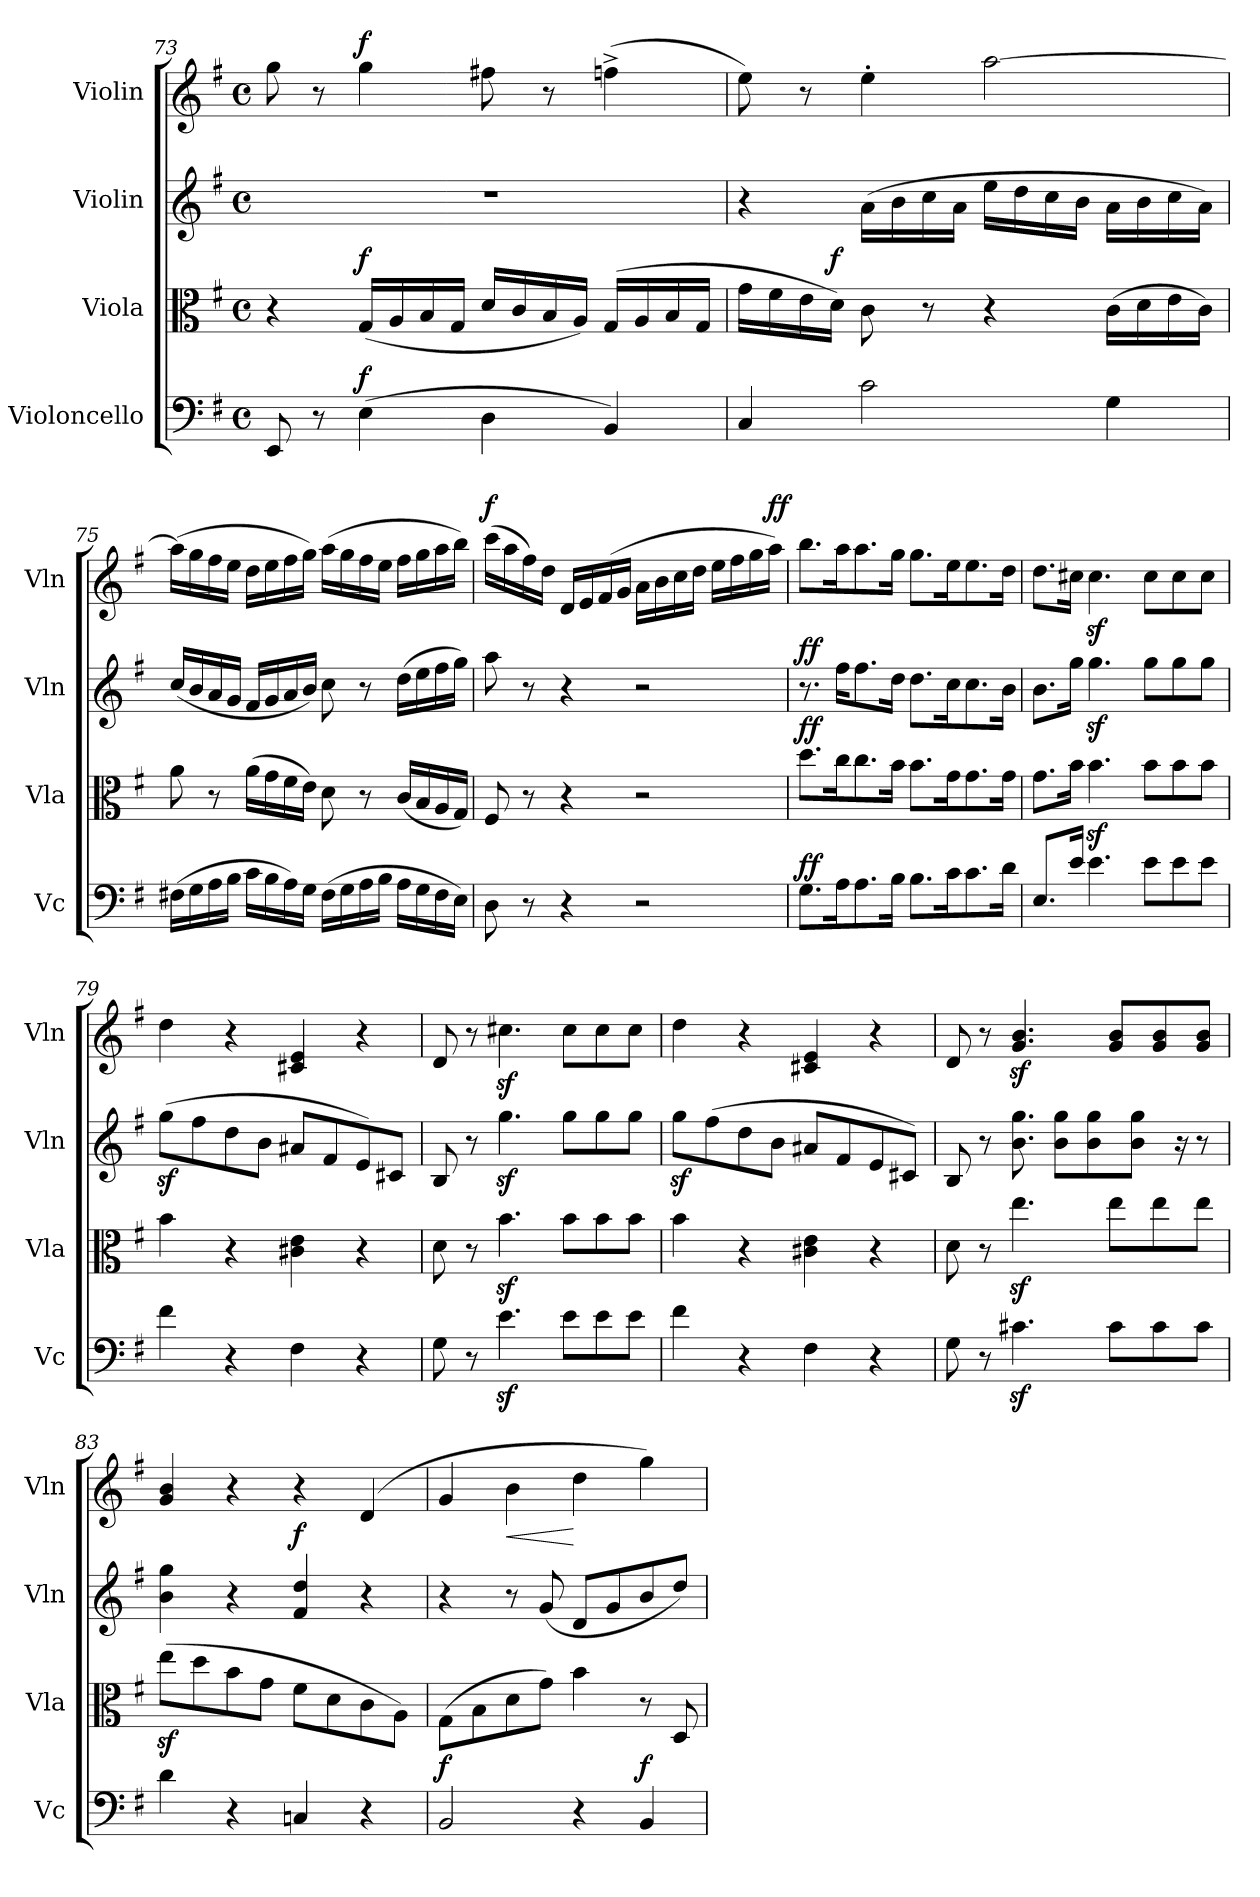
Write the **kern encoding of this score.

**kern	**dynam	**kern	**dynam	**kern	**dynam	**kern	**dynam
*part4	*part4	*part3	*part3	*part2	*part2	*part1	*part1
*staff4	*staff4	*staff3	*staff3	*staff2	*staff2	*staff1	*staff1
*I"Violoncello	*	*I"Viola	*	*I"Violin	*	*I"Violin	*
*I'Vc	*	*I'Vla	*	*I'Vln	*	*I'Vln	*
*clefF4	*	*clefC3	*	*clefG2	*	*clefG2	*
*k[f#]	*	*k[f#]	*	*k[f#]	*	*k[f#]	*
*M4/4	*	*M4/4	*	*M4/4	*	*M4/4	*
*met(c)	*	*met(c)	*	*met(c)	*	*met(c)	*
=73	=73	=73	=73	=73	=73	=73	=73
8EE/	.	4r	.	1r	.	8gg\	.
8r	.	.	.	.	.	8r	.
!	!LO:DY:a	!	!LO:DY:a	!	!	!	!LO:DY:a
(4E\	f	(16G/LL	f	.	.	4gg\	f
.	.	16A/	.	.	.	.	.
.	.	16B/	.	.	.	.	.
.	.	16G/JJ	.	.	.	.	.
4D\	.	16d/LL	.	.	.	8ff#X\	.
.	.	16c/	.	.	.	.	.
.	.	16B/	.	.	.	8r	.
.	.	16A/JJ)	.	.	.	.	.
4BB/)	.	(16G/LL	.	.	.	(4ffn^\	.
.	.	16A/	.	.	.	.	.
.	.	16B/	.	.	.	.	.
.	.	16G/JJ	.	.	.	.	.
=74	=74	=74	=74	=74	=74	=74	=74
4C/	.	16g\LL	.	4r	.	8ee\)	.
.	.	16f#\	.	.	.	.	.
.	.	16e\	.	.	.	8r	.
!	!	!	!LO:DY:a	!	!	!	!
.	.	16d\JJ)	f	.	.	.	.
2c\	.	8c\	.	(16a\LL	.	4ee'\	.
.	.	.	.	16b\	.	.	.
.	.	8r	.	16cc\	.	.	.
.	.	.	.	16a\JJ	.	.	.
.	.	4r	.	16ee\LL	.	[2aa\	.
.	.	.	.	16dd\	.	.	.
.	.	.	.	16cc\	.	.	.
.	.	.	.	16b\JJ	.	.	.
4G\	.	(16c\LL	.	16a\LL	.	.	.
.	.	16d\	.	16b\	.	.	.
.	.	16e\	.	16cc\	.	.	.
.	.	16c\JJ)	.	16a\JJ)	.	.	.
=75	=75	=75	=75	=75	=75	=75	=75
(16F#X\LL	.	8a\	.	(16cc/LL	.	(16aa\LL]	.
16G\	.	.	.	16b/	.	16gg\	.
16A\	.	8r	.	16a/	.	16ff#\	.
16B\JJ	.	.	.	16g/JJ	.	16ee\JJ	.
16c\LL	.	(16a\LL	.	16f#/LL	.	16dd\LL	.
16B\	.	16g\	.	16g/	.	16ee\	.
16A\)	.	16f#\	.	16a/	.	16ff#\	.
16G\JJ	.	16e\JJ)	.	16b/JJ)	.	16gg\JJ)	.
(16F#\LL	.	8d\	.	8cc\	.	(16aa\LL	.
16G\	.	.	.	.	.	16gg\	.
16A\	.	8r	.	8r	.	16ff#\	.
16B\JJ	.	.	.	.	.	16ee\JJ	.
16A\LL	.	(16c/LL	.	(16dd\LL	.	16ff#\LL	.
16G\	.	16B/	.	16ee\	.	16gg\	.
16F#\	.	16A/	.	16ff#\	.	16aa\	.
16E\JJ)	.	16G/JJ)	.	16gg\JJ)	.	16bb\JJ)	.
=76	=76	=76	=76	=76	=76	=76	=76
!	!	!	!	!	!	!	!LO:DY:a
8D\	.	8F#/	.	8aa\	.	(16ccc\LL	f
.	.	.	.	.	.	16aa\	.
8r	.	8r	.	8r	.	16ff#\)	.
.	.	.	.	.	.	16dd\JJ	.
4r	.	4r	.	4r	.	16d/LL	.
.	.	.	.	.	.	16e/	.
.	.	.	.	.	.	(16f#/	.
.	.	.	.	.	.	16g/JJ	.
2r	.	2r	.	2r	.	16a\LL	.
.	.	.	.	.	.	16b\	.
.	.	.	.	.	.	16cc\	.
.	.	.	.	.	.	16dd\JJ	.
.	.	.	.	.	.	16ee\LL	.
.	.	.	.	.	.	16ff#\	.
.	.	.	.	.	.	16gg\	.
!	!	!	!	!	!	!	!LO:DY:a
.	.	.	.	.	.	16aa\JJ)	ff
=77	=77	=77	=77	=77	=77	=77	=77
!	!LO:DY:a	!	!LO:DY:a	!	!LO:DY:a	!	!
8.G\L	ff	8.dd\L	ff	8.r	ff	8.bb\L	.
16A\K	.	16cc\K	.	16ff#\KL	.	16aa\K	.
8.A\	.	8.cc\	.	8.ff#\	.	8.aa\	.
16B\Jk	.	16b\Jk	.	16dd\Jk	.	16gg\Jk	.
8.B\L	.	8.b\L	.	8.dd\L	.	8.gg\L	.
16c\K	.	16g\K	.	16cc\K	.	16ee\K	.
8.c\	.	8.g\	.	8.cc\	.	8.ee\	.
16d\Jk	.	16g\Jk	.	16b\Jk	.	16dd\Jk	.
=78	=78	=78	=78	=78	=78	=78	=78
8.E/L	.	8.g\L	.	8.b\L	.	8.dd\L	.
16e/Jk	.	16b\Jk	.	16gg\Jk	.	16cc#X\Jk	.
4.e\	.	4.bz>\	.	4.ggz>\	.	4.cc#z>\	.
8e\L	.	8b\L	.	8gg\L	.	8cc#\L	.
8e\	.	8b\	.	8gg\	.	8cc#\	.
8e\J	.	8b\J	.	8gg\J	.	8cc#\J	.
=79	=79	=79	=79	=79	=79	=79	=79
4f#\	.	4b\	.	(8ggz>\L	.	4dd\	.
.	.	.	.	8ff#\	.	.	.
4r	.	4r	.	8dd\	.	4r	.
.	.	.	.	8b\J	.	.	.
4F#\	.	4c#X\ 4e\	.	8a#X/L	.	4c#X/ 4e/	.
.	.	.	.	8f#/	.	.	.
4r	.	4r	.	8e/)	.	4r	.
.	.	.	.	8c#X/J	.	.	.
=80	=80	=80	=80	=80	=80	=80	=80
8G\	.	8d\	.	8B/	.	8d/	.
8r	.	8r	.	8r	.	8r	.
4.ez>\	.	4.bz>\	.	4.ggz>\	.	4.cc#Xz>\	.
8e\L	.	8b\L	.	8gg\L	.	8cc#\L	.
8e\	.	8b\	.	8gg\	.	8cc#\	.
8e\J	.	8b\J	.	8gg\J	.	8cc#\J	.
=81	=81	=81	=81	=81	=81	=81	=81
4f#\	.	4b\	.	8ggz>\L	.	4dd\	.
.	.	.	.	(8ff#\	.	.	.
4r	.	4r	.	8dd\	.	4r	.
.	.	.	.	8b\J	.	.	.
4F#\	.	4c#X\ 4e\	.	8a#X/L	.	4c#X/ 4e/	.
.	.	.	.	8f#/	.	.	.
4r	.	4r	.	8e/	.	4r	.
.	.	.	.	8c#X/J)	.	.	.
=82	=82	=82	=82	=82	=82	=82	=82
8G\	.	8d\	.	8B/	.	8d/	.
8r	.	8r	.	8r	.	8r	.
4.c#Xz<\	.	4.eez<\	.	8.b\ 8.gg\	.	4.g/z< 4.b/z<	.
.	.	.	.	8b\ 8gg\L	.	.	.
.	.	.	.	8b\ 8gg\	.	.	.
8c#\L	.	8ee\L	.	.	.	8g/ 8b/L	.
.	.	.	.	8b\ 8gg\J	.	.	.
8c#\	.	8ee\	.	.	.	8g/ 8b/	.
.	.	.	.	16r	.	.	.
8c#\J	.	8ee\J	.	8r	.	8g/ 8b/J	.
=83	=83	=83	=83	=83	=83	=83	=83
4d\	.	(8eez<\L	.	4b\ 4gg\	.	4g/ 4b/	.
.	.	8dd\	.	.	.	.	.
4r	.	8b\	.	4r	.	4r	.
.	.	8g\J	.	.	.	.	.
!	!	!	!	!	!LO:DY:a	!	!
4Cn/	.	8f#\L	.	4f#/ 4dd/	f	4r	.
.	.	8d\	.	.	.	.	.
4r	.	8c\	.	4r	.	(4d/	.
.	.	8A\J)	.	.	.	.	.
=84	=84	=84	=84	=84	=84	=84	=84
!	!LO:DY:a	!	!	!	!	!	!
2BB/	f	(8G\L	.	4r	.	4g/	.
.	.	8B\	.	.	.	.	.
!	!	!	!	!	!	!	!LO:HP:b
.	.	8d\	.	8r	.	4b\	<
.	.	8g\J)	.	(8g/	.	.	.
4r	.	4b\	.	8d/L	.	4dd\	[
.	.	.	.	8g/	.	.	.
!	!LO:DY:a	!	!	!	!	!	!
4BB/	f	8r	.	8b/	.	4gg\)	.
.	.	8D/	.	8dd/J)	.	.	.
=	=	=	=	=	=	=	=
*-	*-	*-	*-	*-	*-	*-	*-
